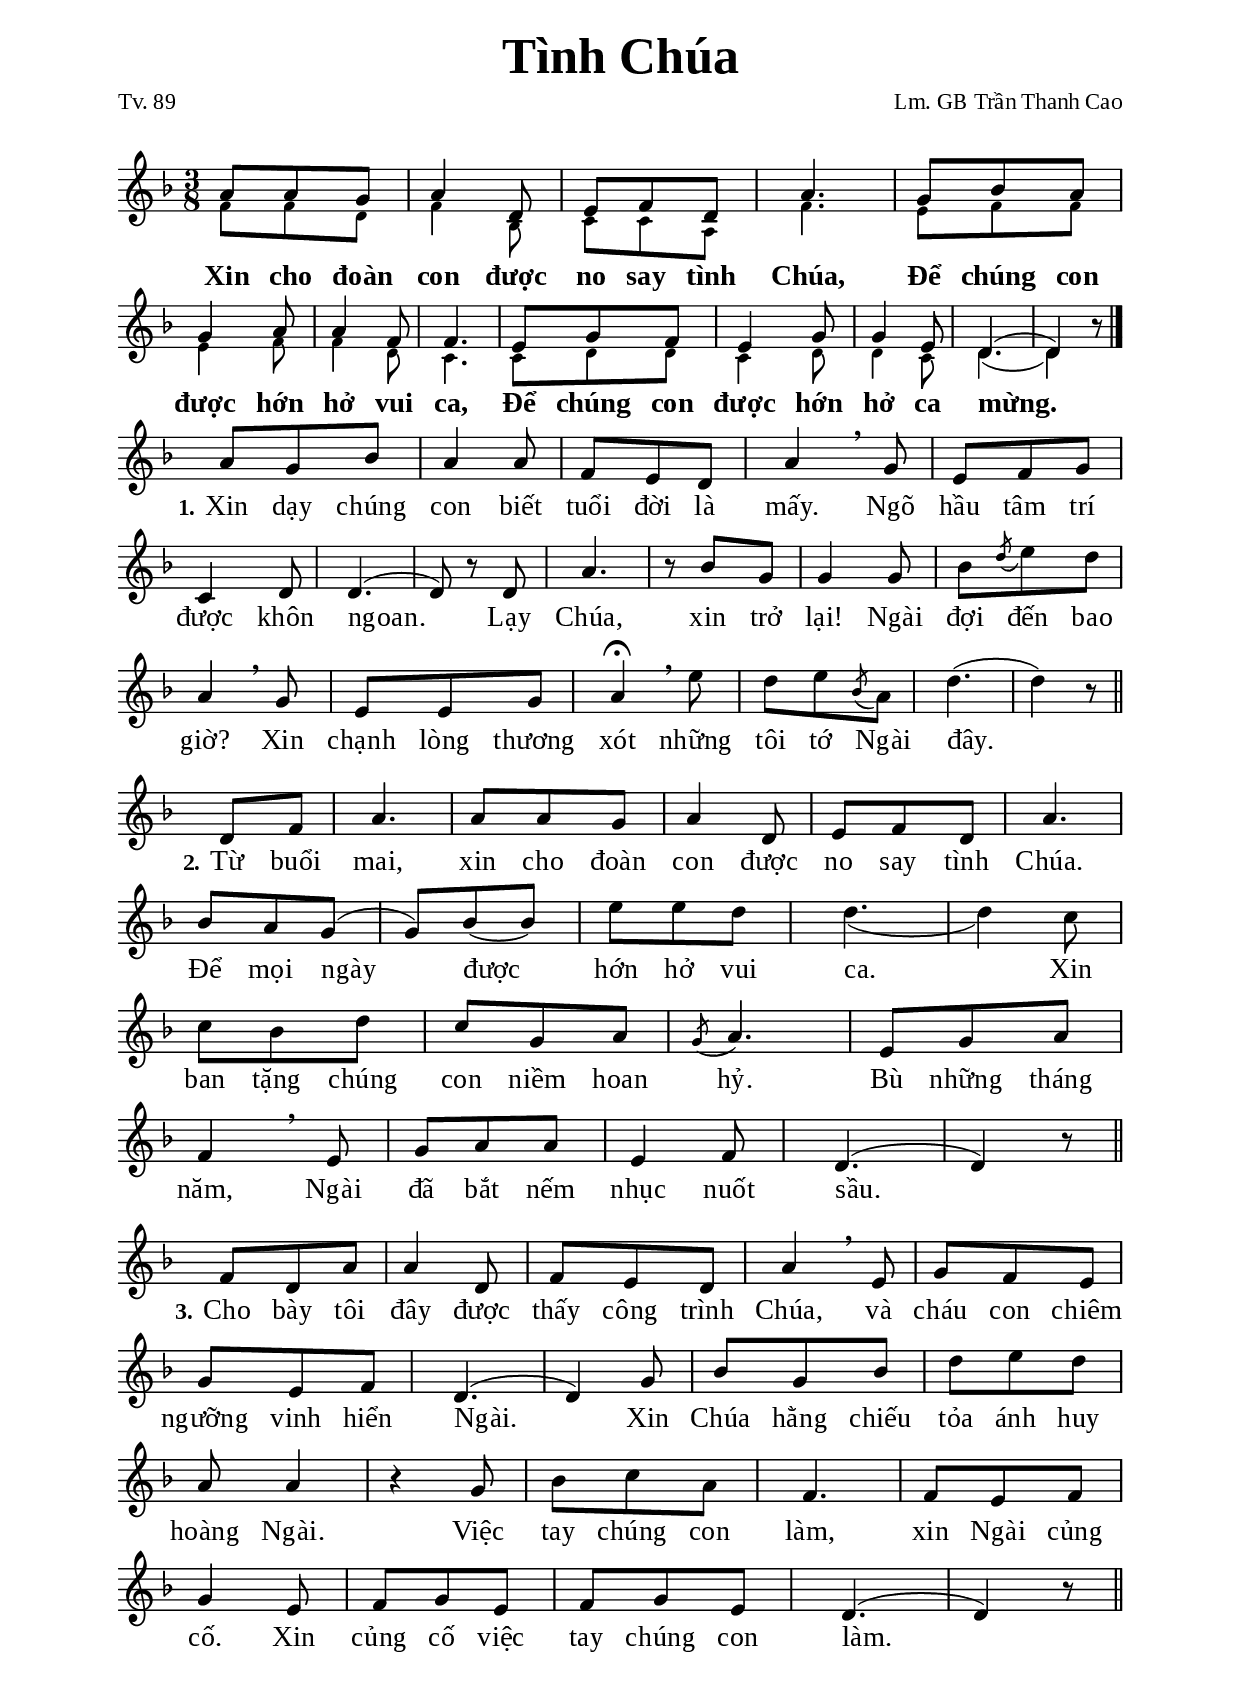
% Cài đặt chung
\version "2.22.1"
\include "english.ly"

\header {
  title = \markup { \fontsize #3 "Tình Chúa" }
  poet = "Tv. 89"
  composer = "Lm. GB Trần Thanh Cao"
  arranger = " "
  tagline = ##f
}

\paper {
  #(set-paper-size "a4")
  top-margin = 10\mm
  bottom-margin = 10\mm
  left-margin = 20\mm
  right-margin = 20\mm
  indent = #0
  #(define fonts
    (make-pango-font-tree
      "Liberation Serif"
      "Liberation Serif"
      "Liberation Serif"
      (/ 20 20)))
  page-count = #1
}

% Nhạc điệp khúc
nhacDiepKhucSop = \relative c'' {
  a8 a g |
  a4 d,8 |
  e f d |
  a'4. |
  g8 bf a |
  g4 a8 |
  a4 f8 |
  f4. |
  e8 g f |
  e4 g8 |
  g4 e8 |
  d4. ( |
  d4) r8 \bar "|."
}

nhacDiepKhucBas = \relative c' {
  f8 f d |
  f4 bf,8 |
  c c a |
  f'4. |
  e8 f f |
  e4 f8 |
  f4 d8 |
  c4. |
  c8 d d |
  c4 d8 |
  d4 c8 |
  d4. ( |
  d4) r8
}

% Nhạc phiên khúc
nhacPhienKhucMot = \relative c'' {
  a8 g bf |
  a4 a8 |
  f e d |
  a'4 \breathe g8 |
  e f g |
  c,4 d8 |
  d4. ^( |
  d8) r d |
  a'4. |
  r8 bf g |
  g4 g8 |
  bf \acciaccatura d8 e d |
  a4 \breathe g8 |
  e e g |
  a4 \fermata \breathe e'8 |
  d e \acciaccatura bf8 a |
  d4. ( |
  d4) r8 \bar "||"
}

nhacPhienKhucHai = \relative c' {
  \partial 4 d8 f |
  a4. |
  a8 a g |
  a4 d,8 |
  e f d |
  a'4. |
  bf8 a g ^( |
  g) bf (bf) |
  e e d |
  d4. _( |
  d4) c8 |
  c bf d |
  c g a |
  \acciaccatura g8 a4. |
  e8 g a |
  f4 \breathe e8 |
  g a a |
  e4 f8 |
  d4. ^( |
  d4) r8 \bar "||"
}

nhacPhienKhucBa = \relative c' {
  f8 d a' |
  a4 d,8 |
  f e d |
  a'4 \breathe e8 |
  g f e |
  g e f |
  d4. ^( |
  d4) g8 |
  bf g bf |
  d e d |
  a a4 |
  r4 g8 |
  bf c a |
  f4. |
  f8 e f |
  g4 e8 |
  f g e |
  f g e |
  d4. ^( |
  d4) r8 \bar "||"
}

% Lời điệp khúc
loiDiepKhuc = \lyricmode {
  Xin cho đoàn con được no say tình Chúa,
  Để chúng con được hớn hở vui ca,
  Để chúng con được hớn hở ca mừng.
}

% Lời phiên khúc
loiPhienKhucMot = \lyricmode {
  \set stanza = #"1."
  Xin dạy chúng con biết tuổi đời là mấy.
  Ngõ hầu tâm trí được khôn ngoan.
  Lạy Chúa, xin trở lại!
  Ngài đợi đến bao giờ?
  Xin chạnh lòng thương xót những tôi tớ Ngài đây.
}

loiPhienKhucHai = \lyricmode {
  \set stanza = #"2."
  Từ buổi mai, xin cho đoàn con được no say tình Chúa.
  Để mọi ngày được hớn hở vui ca.
  Xin ban tặng chúng con niềm hoan hỷ.
  Bù những tháng năm, Ngài đã bắt nếm nhục nuốt sầu.
}

loiPhienKhucBa = \lyricmode {
  \set stanza = #"3."
  Cho bày tôi đây được thấy công trình Chúa,
  và cháu con chiêm ngưỡng vinh hiển Ngài.
  Xin Chúa hằng chiếu tỏa ánh huy hoàng Ngài.
  Việc tay chúng con làm, xin Ngài củng cố.
  Xin củng cố việc tay chúng con làm.
}


% Dàn trang
\score {
  \new ChoirStaff <<
    \new Staff = diepKhuc \with {
        \consists "Merge_rests_engraver"
        %\magnifyStaff #(magstep +1)
      }
      <<
      \new Voice = beSop {
        \voiceOne \key f \major \time 3/8 \nhacDiepKhucSop
      }
      \new Voice = beBas {
        \override NoteHead.font-size = #-2
        \voiceTwo \key f \major \time 3/8 \nhacDiepKhucBas
      }
    >>
    \new Lyrics \lyricsto beSop \loiDiepKhuc
  >>
  \layout {
    \override Lyrics.LyricText.font-series = #'bold
    \override Lyrics.LyricText.font-size = #+2
    \override Lyrics.LyricSpace.minimum-distance = #1.9
    \override Score.BarNumber.break-visibility = ##(#f #f #f)
    \override Score.SpacingSpanner.uniform-stretching = ##t
  }
}

\score {
  \new ChoirStaff <<
    \new Staff = phienKhuc \with {
        %\magnifyStaff #(magstep +1)
      }
      <<
      \new Voice = beSop {
        \key f \major \time 3/8 \nhacPhienKhucMot
      }
    >>
    \new Lyrics \lyricsto beSop \loiPhienKhucMot
  >>
  \layout {
    \override Staff.TimeSignature.transparent = ##t
    \override Lyrics.LyricText.font-size = #+2
    \override Lyrics.LyricSpace.minimum-distance = #2.2
    \override Score.BarNumber.break-visibility = ##(#f #f #f)
    \override Score.SpacingSpanner.uniform-stretching = ##t
  }
}

\score {
  \new ChoirStaff <<
    \new Staff = phienKhuc \with {
        %\magnifyStaff #(magstep +1)
      }
      <<
      \new Voice = beSop {
        \key f \major \time 3/8 \nhacPhienKhucHai
      }
    >>
    \new Lyrics \lyricsto beSop \loiPhienKhucHai
  >>
  \layout {
    \override Staff.TimeSignature.transparent = ##t
    \override Lyrics.LyricText.font-size = #+2
    \override Lyrics.LyricSpace.minimum-distance = #2.5
    \override Score.BarNumber.break-visibility = ##(#f #f #f)
    \override Score.SpacingSpanner.uniform-stretching = ##t
  }
}

\score {
  \new ChoirStaff <<
    \new Staff = phienKhuc \with {
        %\magnifyStaff #(magstep +1)
      }
      <<
      \new Voice = beSop {
        \key f \major \time 3/8 \nhacPhienKhucBa
      }
    >>
    \new Lyrics \lyricsto beSop \loiPhienKhucBa
  >>
  \layout {
    \override Staff.TimeSignature.transparent = ##t
    \override Lyrics.LyricText.font-size = #+2
    \override Lyrics.LyricSpace.minimum-distance = #2.0
    \override Score.BarNumber.break-visibility = ##(#f #f #f)
    \override Score.SpacingSpanner.uniform-stretching = ##t
  }
}
